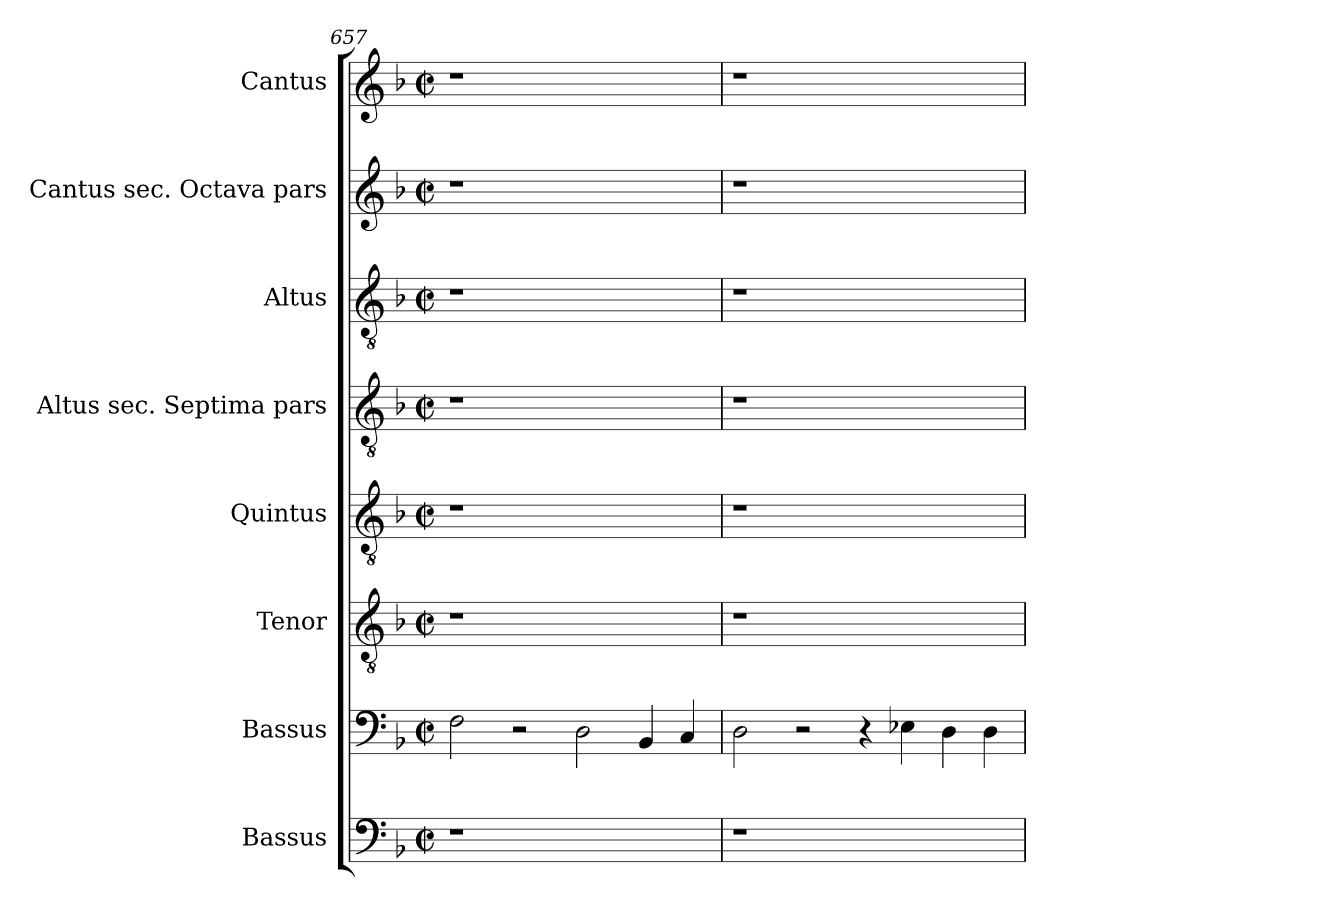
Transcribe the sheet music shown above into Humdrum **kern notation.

**kern	**kern	**kern	**kern	**kern	**kern	**kern	**kern
*part8	*part7	*part6	*part5	*part4	*part3	*part2	*part1
*staff8	*staff7	*staff6	*staff5	*staff4	*staff3	*staff2	*staff1
*I"Bassus	*I"Bassus	*I"Tenor	*I"Quintus	*I"Altus sec. Septima pars	*I"Altus	*I"Cantus sec. Octava pars	*I"Cantus
*	*I'Bassus	*I'Tenor	*I'Quintus	*	*I'Altus	*	*I'Cantus
*clefF4	*clefF4	*clefGv2	*clefGv2	*clefGv2	*clefGv2	*clefG2	*clefG2
*k[b-]	*k[b-]	*k[b-]	*k[b-]	*k[b-]	*k[b-]	*k[b-]	*k[b-]
*F:	*F:	*F:	*F:	*F:	*F:	*F:	*F:
*M2/2	*M2/2	*M2/2	*M2/2	*M2/2	*M2/2	*M2/2	*M2/2
*met(c|)	*met(c|)	*met(c|)	*met(c|)	*met(c|)	*met(c|)	*met(c|)	*met(c|)
=657	=657	=657	=657	=657	=657	=657	=657
1r	2F\	1r	1r	1r	1r	1r	1r
.	2r	.	.	.	.	.	.
1ryy	2D\	1ryy	1ryy	1ryy	1ryy	1ryy	1ryy
.	4BB-/	.	.	.	.	.	.
.	4C/	.	.	.	.	.	.
=658	=658	=658	=658	=658	=658	=658	=658
1r	2D\	1r	1r	1r	1r	1r	1r
.	2r	.	.	.	.	.	.
1ryy	4r	1ryy	1ryy	1ryy	1ryy	1ryy	1ryy
.	4E-X\	.	.	.	.	.	.
.	4D\	.	.	.	.	.	.
.	4D\	.	.	.	.	.	.
=	=	=	=	=	=	=	=
*-	*-	*-	*-	*-	*-	*-	*-
